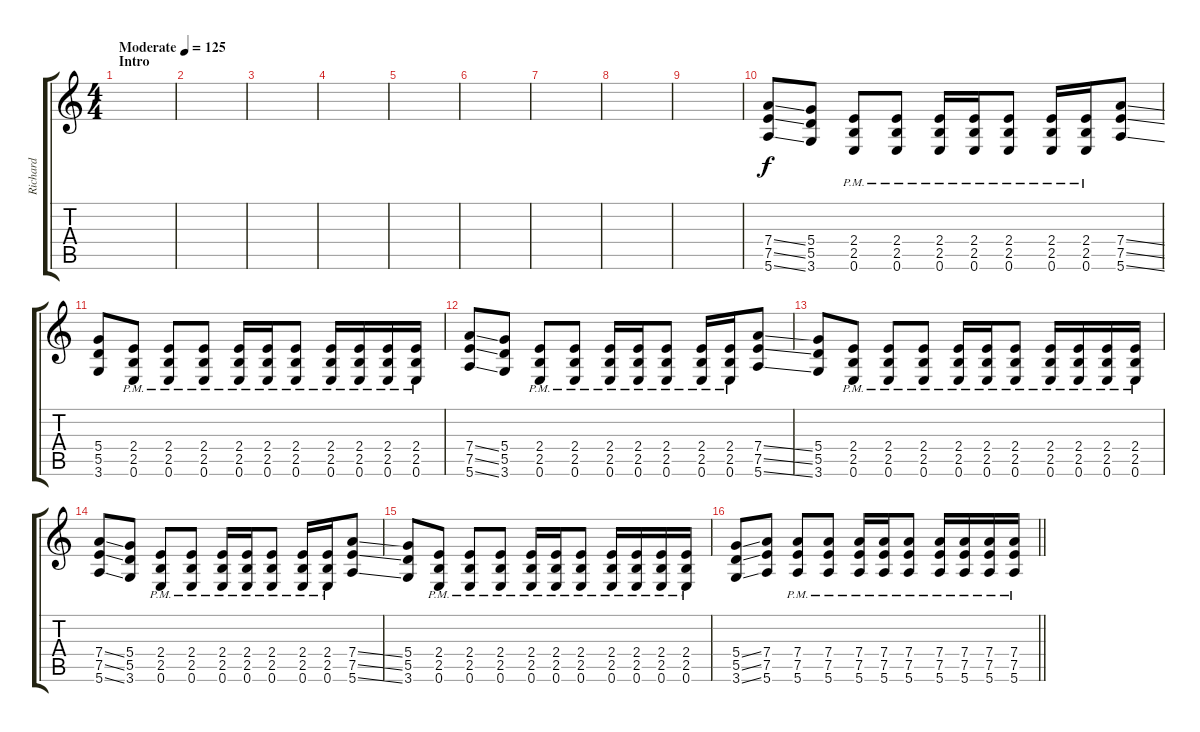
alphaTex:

\track ("Richard" "Richard") {instrument distortionguitar}
\staff {score tabs}
\tuning (E4 B3 G3 D3 A2 E2) {hide}
\ts (4 4)
\section ("" "Intro")
\tempo (125 "Moderate")
\clef g2
\ks c
|
|
|
|
|
|
|
|
|
(7.4{ss} 7.5{ss} 5.6{ss}).8 (5.4 5.5 3.6).8 (2.4{pm} 2.5{pm} 0.6{pm}).8 (2.4{pm} 2.5{pm} 0.6{pm}).8 (2.4{pm} 2.5{pm} 0.6{pm}).16 (2.4{pm} 2.5{pm} 0.6{pm}).16 (2.4{pm} 2.5{pm} 0.6{pm}).8 (2.4{pm} 2.5{pm} 0.6{pm}).16 (2.4{pm} 2.5{pm} 0.6{pm}).16 (7.4{ss} 7.5{ss} 5.6{ss}).8 |
(5.4 5.5 3.6).8 (2.4{pm} 2.5{pm} 0.6{pm}).8 (2.4{pm} 2.5{pm} 0.6{pm}).8 (2.4{pm} 2.5{pm} 0.6{pm}).8 (2.4{pm} 2.5{pm} 0.6{pm}).16 (2.4{pm} 2.5{pm} 0.6{pm}).16 (2.4{pm} 2.5{pm} 0.6{pm}).8 (2.4{pm} 2.5{pm} 0.6{pm}).16 (2.4{pm} 2.5{pm} 0.6{pm}).16 (2.4{pm} 2.5{pm} 0.6{pm}).16 (2.4{pm} 2.5{pm} 0.6{pm}).16 |
(7.4{ss} 7.5{ss} 5.6{ss}).8 (5.4 5.5 3.6).8 (2.4{pm} 2.5{pm} 0.6{pm}).8 (2.4{pm} 2.5{pm} 0.6{pm}).8 (2.4{pm} 2.5{pm} 0.6{pm}).16 (2.4{pm} 2.5{pm} 0.6{pm}).16 (2.4{pm} 2.5{pm} 0.6{pm}).8 (2.4{pm} 2.5{pm} 0.6{pm}).16 (2.4{pm} 2.5{pm} 0.6{pm}).16 (7.4{ss} 7.5{ss} 5.6{ss}).8 |
(5.4 5.5 3.6).8 (2.4{pm} 2.5{pm} 0.6{pm}).8 (2.4{pm} 2.5{pm} 0.6{pm}).8 (2.4{pm} 2.5{pm} 0.6{pm}).8 (2.4{pm} 2.5{pm} 0.6{pm}).16 (2.4{pm} 2.5{pm} 0.6{pm}).16 (2.4{pm} 2.5{pm} 0.6{pm}).8 (2.4{pm} 2.5{pm} 0.6{pm}).16 (2.4{pm} 2.5{pm} 0.6{pm}).16 (2.4{pm} 2.5{pm} 0.6{pm}).16 (2.4{pm} 2.5{pm} 0.6{pm}).16 |
(7.4{ss} 7.5{ss} 5.6{ss}).8 (5.4 5.5 3.6).8 (2.4{pm} 2.5{pm} 0.6{pm}).8 (2.4{pm} 2.5{pm} 0.6{pm}).8 (2.4{pm} 2.5{pm} 0.6{pm}).16 (2.4{pm} 2.5{pm} 0.6{pm}).16 (2.4{pm} 2.5{pm} 0.6{pm}).8 (2.4{pm} 2.5{pm} 0.6{pm}).16 (2.4{pm} 2.5{pm} 0.6{pm}).16 (7.4{ss} 7.5{ss} 5.6{ss}).8 |
(5.4 5.5 3.6).8 (2.4{pm} 2.5{pm} 0.6{pm}).8 (2.4{pm} 2.5{pm} 0.6{pm}).8 (2.4{pm} 2.5{pm} 0.6{pm}).8 (2.4{pm} 2.5{pm} 0.6{pm}).16 (2.4{pm} 2.5{pm} 0.6{pm}).16 (2.4{pm} 2.5{pm} 0.6{pm}).8 (2.4{pm} 2.5{pm} 0.6{pm}).16 (2.4{pm} 2.5{pm} 0.6{pm}).16 (2.4{pm} 2.5{pm} 0.6{pm}).16 (2.4{pm} 2.5{pm} 0.6{pm}).16 |
\barLineRight lightlight
(5.4{ss} 5.5{ss} 3.6{ss}).8 (7.4 7.5 5.6).8 (7.4{pm} 7.5{pm} 5.6{pm}).8 (7.4{pm} 7.5 5.6).8 (7.4{pm} 7.5{pm} 5.6{pm}).16 (7.4{pm} 7.5{pm} 5.6{pm}).16 (7.4{pm} 7.5{pm} 5.6{pm}).8 (7.4{pm} 7.5{pm} 5.6{pm}).16 (7.4{pm} 7.5{pm} 5.6{pm}).16 (7.4{pm} 7.5{pm} 5.6{pm}).16 (7.4{pm} 7.5{pm} 5.6{pm}).16
